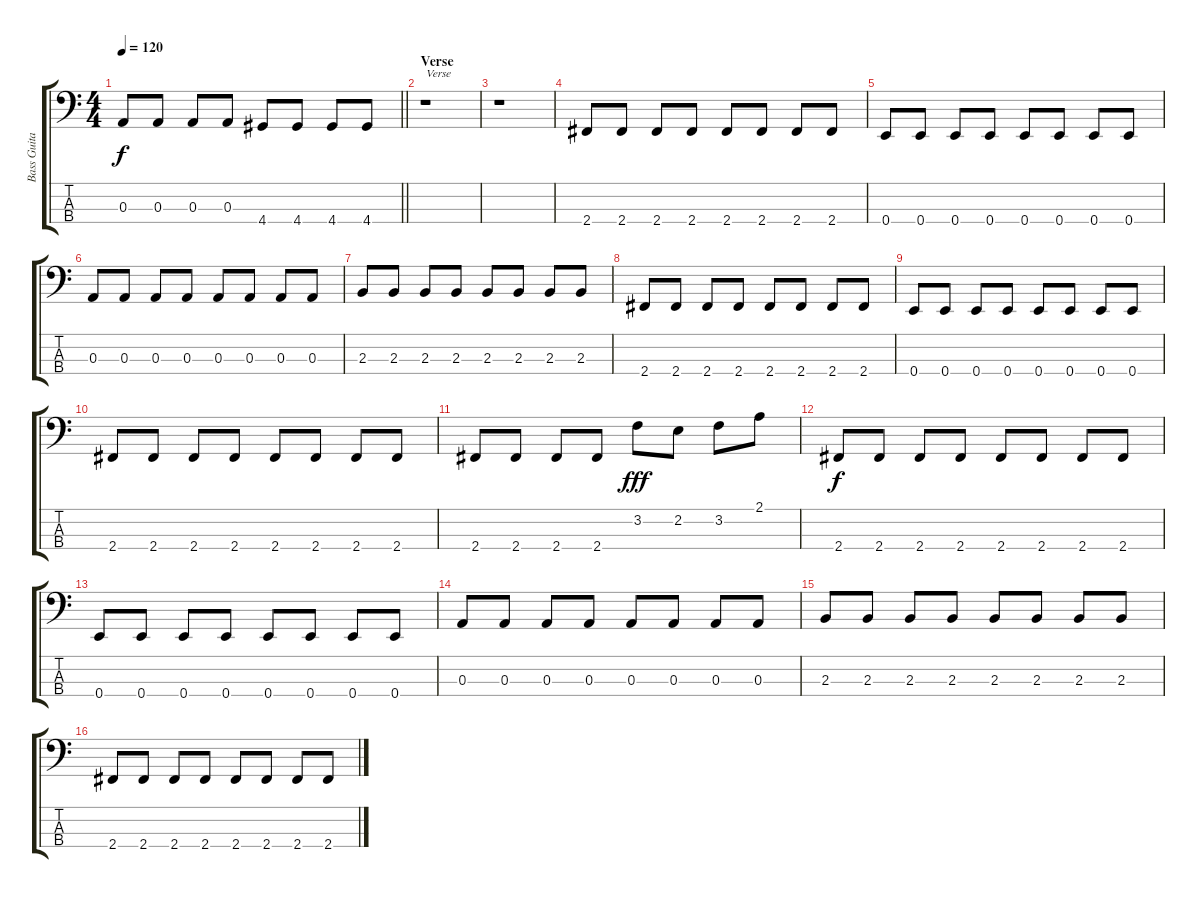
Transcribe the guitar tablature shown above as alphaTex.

\track ("Bass Guitar" "Bass Guita") {instrument electricbasspick}
\staff {score tabs}
\tuning (G2 D2 A1 E1) {hide}
\ts (4 4)
\tempo 120
\clef f4
\barLineRight lightlight
\ks c
0.3.8{dy f} 0.3.8 0.3.8 0.3.8 4.4.8 4.4.8 4.4.8 4.4.8 |
\section ("" "Verse")
r.1{txt "Verse"} |
r.1 |
2.4.8 2.4.8 2.4.8 2.4.8 2.4.8 2.4.8 2.4.8 2.4.8 |
0.4.8 0.4.8 0.4.8 0.4.8 0.4.8 0.4.8 0.4.8 0.4.8 |
0.3.8 0.3.8 0.3.8 0.3.8 0.3.8 0.3.8 0.3.8 0.3.8 |
2.3.8 2.3.8 2.3.8 2.3.8 2.3.8 2.3.8 2.3.8 2.3.8 |
2.4.8 2.4.8 2.4.8 2.4.8 2.4.8 2.4.8 2.4.8 2.4.8 |
0.4.8 0.4.8 0.4.8 0.4.8 0.4.8 0.4.8 0.4.8 0.4.8 |
2.4.8 2.4.8 2.4.8 2.4.8 2.4.8 2.4.8 2.4.8 2.4.8 |
2.4.8 2.4.8 2.4.8 2.4.8 3.2.8{dy fff} 2.2.8 3.2.8 2.1.8 |
2.4.8{dy f} 2.4.8 2.4.8 2.4.8 2.4.8 2.4.8 2.4.8 2.4.8 |
0.4.8 0.4.8 0.4.8 0.4.8 0.4.8 0.4.8 0.4.8 0.4.8 |
0.3.8 0.3.8 0.3.8 0.3.8 0.3.8 0.3.8 0.3.8 0.3.8 |
2.3.8 2.3.8 2.3.8 2.3.8 2.3.8 2.3.8 2.3.8 2.3.8 |
2.4.8 2.4.8 2.4.8 2.4.8 2.4.8 2.4.8 2.4.8 2.4.8
